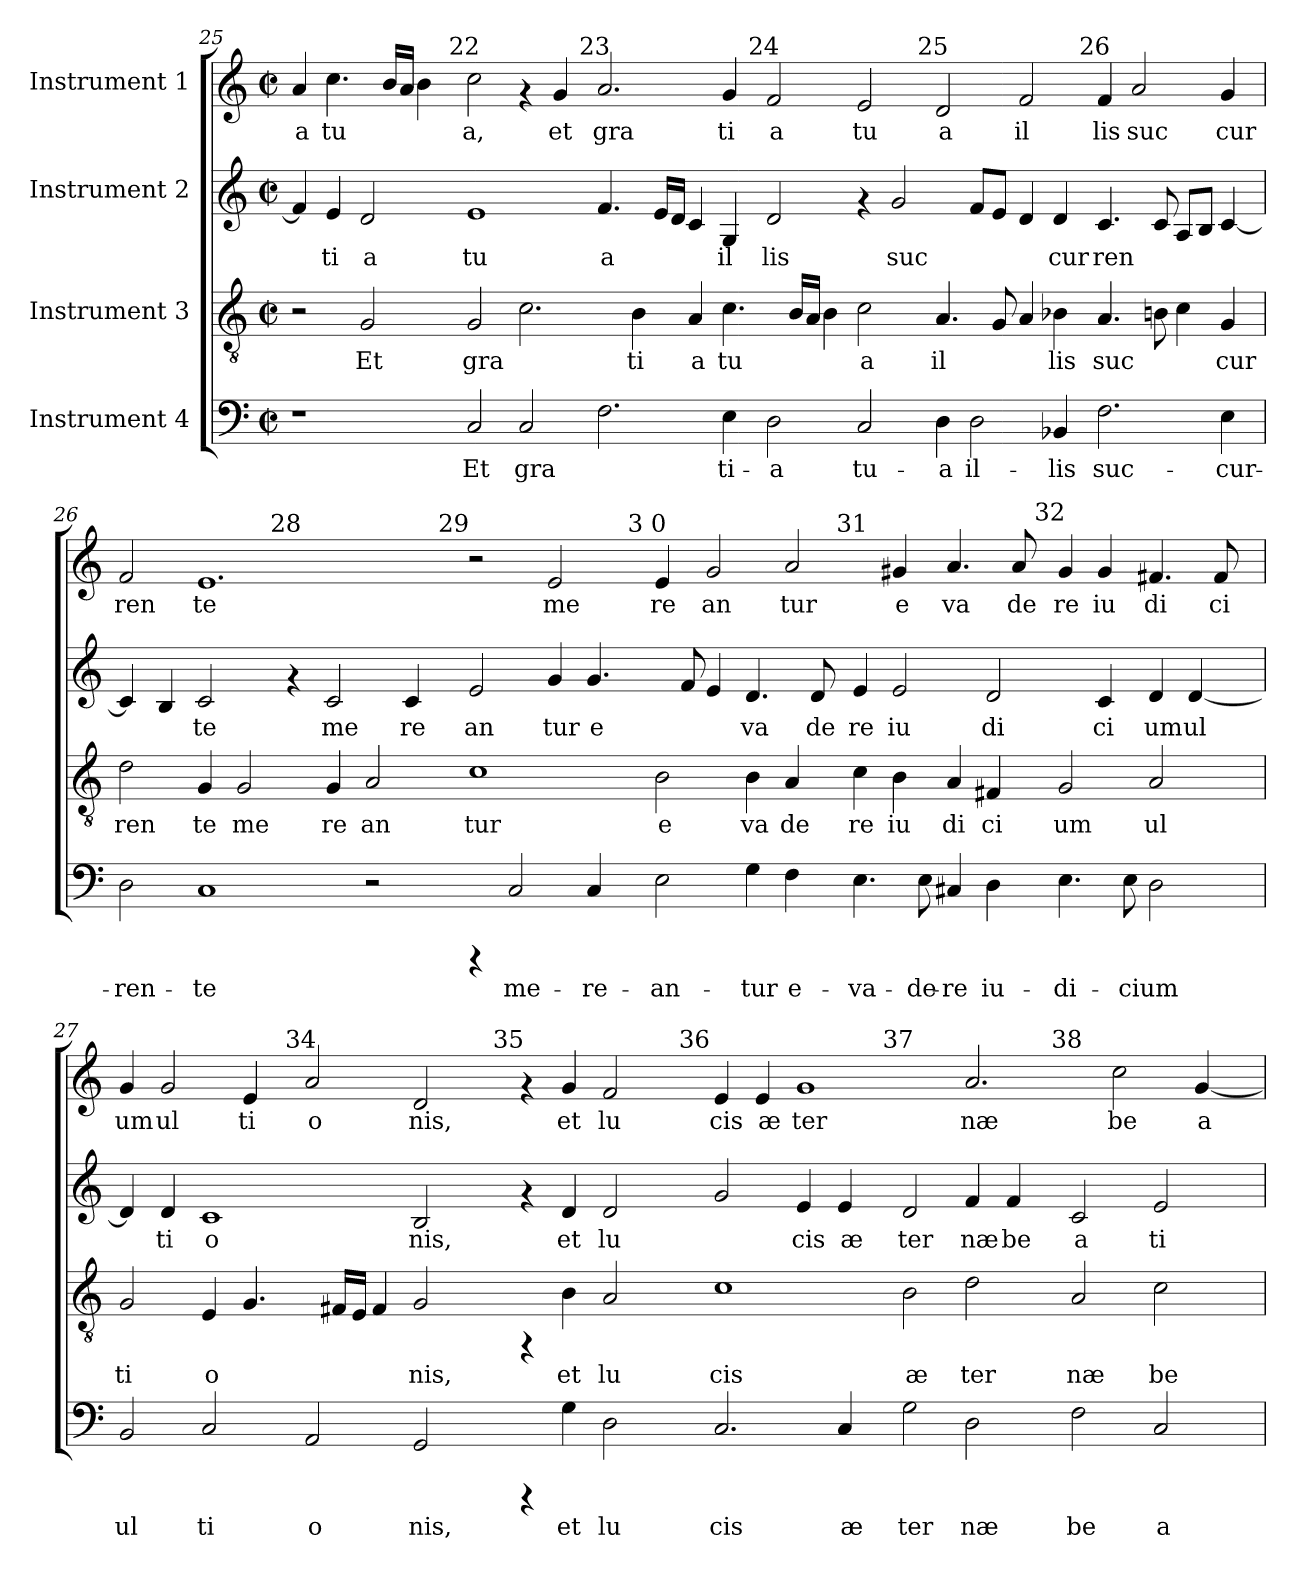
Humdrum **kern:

**kern	**text	**kern	**text	**kern	**text	**kern	**text
*part4	*part4	*part3	*part3	*part2	*part2	*part1	*part1
*staff4	*staff4	*staff3	*staff3	*staff2	*staff2	*staff1	*staff1
*I"Instrument 4	*	*I"Instrument 3	*	*I"Instrument 2	*	*I"Instrument 1	*
!!LO:LB:g=z
*clefF4	*	*clefGv2	*	*clefG2	*	*clefG2	*
*k[]	*	*k[]	*	*k[]	*	*k[]	*
*C:	*	*C:	*	*C:	*	*C:	*
*M2/2	*	*M2/2	*	*M2/2	*	*M2/2	*
*met(c|)	*	*met(c|)	*	*met(c|)	*	*met(c|)	*
=25	=25	=25	=25	=25	=25	=25	=25
!	!	!	!	!	!LO:LY:b	!	!LO:LY:b
*	*	*	*	*	*	*^	*
1r	.	2r	.	4f/]	.	4a/	2ryy	-a
!	!	!	!	!	!LO:LY:b	!	!	!LO:LY:b
.	.	.	.	4e/	ti	4.cc\	.	tu
!	!	!	!LO:LY:b	!	!LO:LY:b	!	!	!
.	.	2G/	Et	2d/	a	.	4ryy	.
!	!	!	!	!	!	!	!	!LO:LY:b
.	.	.	.	.	.	16b/L	.	.
!	!	!	!	!	!	!	!	!LO:LY:b
.	.	.	.	.	.	16a/J	.	.
!	!	!	!	!	!	!	!	!LO:LY:b
.	.	.	.	.	.	4b\	8ryy	.
.	.	.	.	.	.	.	32ryy	.
!	!	!	!	!	!	!	!LO:TX:a:t=22	!
.	.	.	.	.	.	.	1ryy	.
!	!LO:LY:b	!	!LO:LY:b	!	!LO:LY:b	!	!	!LO:LY:b
2C/	Et	2G/	gra	1e	tu	2cc\	.	a,
!	!LO:LY:b	!	!LO:LY:b	!	!	!	!	!
2C/	gra-	2.c\	.	.	.	4rf	.	.
!	!	!	!	!	!	!	!	!LO:LY:b
.	.	.	.	.	.	4g/	.	et
!	!	!	!	!	!	!	!LO:TX:a:t=23	!
.	.	.	.	.	.	.	1ryy	.
!	!LO:LY:b	!	!	!	!LO:LY:b	!	!	!LO:LY:b
2.F\	--	.	.	4.f/	a	2.a/	.	gra
!	!	!	!LO:LY:b	!	!	!	!	!
.	.	4B\	ti	.	.	.	.	.
!	!	!	!	!	!LO:LY:b	!	!	!
.	.	.	.	16e/L	.	.	.	.
!	!	!	!	!	!LO:LY:b	!	!	!
.	.	.	.	16d/J	.	.	.	.
!	!	!	!LO:LY:b	!	!LO:LY:b	!	!	!
.	.	4A/	a	4c/	.	.	.	.
!	!LO:LY:b	!	!LO:LY:b	!	!LO:LY:b	!	!	!LO:LY:b
4E\	-ti-	4.c\	tu	4G/	il	4g/	.	ti
!	!	!	!	!	!	!	!LO:TX:a:t=24	!
.	.	.	.	.	.	.	1ryy	.
!	!LO:LY:b	!	!	!	!LO:LY:b	!	!	!LO:LY:b
2D\	-a	.	.	2d/	lis	2f/	.	a
!	!	!	!LO:LY:b	!	!	!	!	!
.	.	16B/L	.	.	.	.	.	.
!	!	!	!LO:LY:b	!	!	!	!	!
.	.	16A/J	.	.	.	.	.	.
!	!	!	!LO:LY:b	!	!	!	!	!
.	.	4B\	.	.	.	.	.	.
!	!LO:LY:b	!	!LO:LY:b	!	!	!	!	!LO:LY:b
2C/	tu-	2c\	a	4rf	.	2e/	.	tu
!	!	!	!	!	!LO:LY:b	!	!	!
.	.	.	.	2g/	suc	.	.	.
!	!	!	!	!	!	!	!LO:TX:a:t=25	!
.	.	.	.	.	.	.	1ryy	.
!	!LO:LY:b	!	!LO:LY:b	!	!	!	!	!LO:LY:b
4D\	-a	4.A/	il	.	.	2d/	.	a
!	!LO:LY:b	!	!	!	!LO:LY:b	!	!	!
2D\	il-	.	.	8f/L	.	.	.	.
!	!	!	!LO:LY:b	!	!LO:LY:b	!	!	!
.	.	8G/	.	8e/J	.	.	.	.
!	!	!	!LO:LY:b	!	!LO:LY:b	!	!	!LO:LY:b
.	.	4A/	.	4d/	.	2f/	.	il
!	!LO:LY:b	!	!LO:LY:b	!	!LO:LY:b	!	!	!
4BB-X/	-lis	4B-X\	lis	4d/	cur	.	.	.
!	!	!	!	!	!	!	!LO:TX:a:t=26	!
.	.	.	.	.	.	.	1ryy	.
!	!LO:LY:b	!	!LO:LY:b	!	!LO:LY:b	!	!	!LO:LY:b
2.F\	suc-	4.A/	suc	4.c/	ren	4f/	.	lis
!	!	!	!	!	!	!	!	!LO:LY:b
.	.	.	.	.	.	2a/	.	suc
!	!	!	!LO:LY:b	!	!LO:LY:b	!	!	!
.	.	8B\	.	8c/	.	.	.	.
!	!	!	!LO:LY:b	!	!LO:LY:b	!	!	!
.	.	4c\	.	8A/L	.	.	.	.
!	!	!	!	!	!LO:LY:b	!	!	!
.	.	.	.	8B/J	.	.	.	.
!	!LO:LY:b	!	!LO:LY:b	!	!LO:LY:b	!	!	!LO:LY:b
4E\	-cur-	4G/	cur	[<4c/	.	4g/	.	cur
.	.	.	.	.	.	.	16.ryy	.
!!LO:LB:g=z
=26	=26	=26	=26	=26	=26	=26	=26	=26
!	!LO:LY:b	!	!LO:LY:b	!	!LO:LY:b	!	!	!LO:LY:b
*	*	*	*	*	*	*^	*^	*
*	*	*	*	*	*	*	*	*^	*	*
2D\	-ren-	2d\	ren	4c/]	.	2f/	2...ryy	1ryy	1ryy	1ryy	ren
!	!	!	!	!	!LO:LY:b	!	!	!	!	!	!
.	.	.	.	4B/	.	.	.	.	.	.	.
!	!LO:LY:b	!	!LO:LY:b	!	!LO:LY:b	!	!	!	!	!	!LO:LY:b
1C	-te	4G/	te	2c/	te	1.e	.	.	.	.	te
!	!	!	!LO:LY:b	!	!	!	!	!	!	!	!
.	.	2G/	me	.	.	.	.	.	.	.	.
!	!	!	!	!	!	!	!LO:TX:a:t=28	!	!	!	!
.	.	.	.	.	.	.	1ryy	.	.	.	.
.	.	.	.	4rf	.	.	.	2ryy	1ryy	1ryy	.
!	!	!	!LO:LY:b	!	!LO:LY:b	!	!	!	!	!	!
.	.	4G/	re	2c/	me	.	.	.	.	.	.
!	!	!	!LO:LY:b	!	!	!	!	!	!	!	!
2r	.	2A/	an	.	.	.	.	4ryy	.	.	.
!	!	!	!	!	!LO:LY:b	!	!	!	!	!	!
.	.	.	.	4c/	re	.	.	8ryy	.	.	.
.	.	.	.	.	.	.	.	64ryy	.	.	.
!	!	!	!	!	!	!	!	!LO:TX:a:t=29	!	!	!
.	.	.	.	.	.	.	.	1ryy	.	.	.
.	.	.	.	.	.	.	1ryy	.	.	.	.
!	!	!	!LO:LY:b	!	!LO:LY:b	!	!	!	!	!	!
4rCCC	.	1c	tur	2e/	an	2r	.	.	2ryy	1ryy	.
!	!LO:LY:b	!	!	!	!	!	!	!	!	!	!
2C/	me-	.	.	.	.	.	.	.	.	.	.
!	!	!	!	!	!LO:LY:b	!	!	!	!	!	!LO:LY:b
.	.	.	.	4g/	tur	2e/	.	.	4ryy	.	me
!	!LO:LY:b	!	!	!	!LO:LY:b	!	!	!	!	!	!
4C/	-re-	.	.	4.g/	e	.	.	.	8ryy	.	.
.	.	.	.	.	.	.	.	.	32ryy	.	.
.	.	.	.	.	.	.	.	1ryy	.	.	.
!	!	!	!	!	!	!	!	!	!LO:TX:a:t=3 0	!	!
.	.	.	.	.	.	.	.	.	1ryy	.	.
.	.	.	.	.	.	.	1ryy	.	.	.	.
!	!LO:LY:b	!	!LO:LY:b	!	!	!	!	!	!	!	!LO:LY:b
2E\	-an-	2B\	e	.	.	4e/	.	.	.	1ryy	re
!	!	!	!	!	!LO:LY:b	!	!	!	!	!	!
.	.	.	.	8f/	.	.	.	.	.	.	.
!	!	!	!	!	!LO:LY:b	!	!	!	!	!	!LO:LY:b
.	.	.	.	4e/	.	2g/	.	.	.	.	an
!	!LO:LY:b	!	!LO:LY:b	!	!LO:LY:b	!	!	!	!	!	!
4G\	-tur	4B\	va	4.d/	va	.	.	.	.	.	.
!	!LO:LY:b	!	!LO:LY:b	!	!	!	!	!	!	!	!LO:LY:b
4F\	e-	4A/	de	.	.	2a/	.	.	.	.	tur
!	!	!	!	!	!LO:LY:b	!	!	!	!	!	!
.	.	.	.	8d/	de	.	.	.	.	.	.
.	.	.	.	.	.	.	.	1ryy	.	.	.
.	.	.	.	.	.	.	.	.	1ryy	.	.
!	!	!	!	!	!	!	!LO:TX:a:t=31	!	!	!	!
.	.	.	.	.	.	.	1ryy	.	.	.	.
!	!LO:LY:b	!	!LO:LY:b	!	!LO:LY:b	!	!	!	!	!	!
4.E\	-va-	4c\	re	4e/	re	.	.	.	.	2ryy	.
!	!	!	!LO:LY:b	!	!LO:LY:b	!	!	!	!	!	!LO:LY:b
.	.	4B\	iu	2e/	iu	4g#X/	.	.	.	.	e
!	!LO:LY:b	!	!	!	!	!	!	!	!	!	!
8E\	-de-	.	.	.	.	.	.	.	.	.	.
!	!LO:LY:b	!	!LO:LY:b	!	!	!	!	!	!	!	!LO:LY:b
4C#X/	-re	4A/	di	.	.	4.a/	.	.	.	4ryy	va
!	!LO:LY:b	!	!LO:LY:b	!	!LO:LY:b	!	!	!	!	!	!
4D\	iu-	4F#X/	ci	2d/	di	.	.	.	.	8ryy	.
!	!	!	!	!	!	!	!	!	!	!	!LO:LY:b
.	.	.	.	.	.	8a/	.	.	.	32.ryy	de
.	.	.	.	.	.	.	.	1ryy	.	.	.
.	.	.	.	.	.	.	.	.	1ryy	.	.
!	!	!	!	!	!	!	!	!	!	!LO:TX:a:t=32	!
.	.	.	.	.	.	.	.	.	.	1ryy	.
.	.	.	.	.	.	.	1ryy	.	.	.	.
!	!LO:LY:b	!	!LO:LY:b	!	!	!	!	!	!	!	!LO:LY:b
4.E\	-di-	2G/	um	.	.	4g#/	.	.	.	.	re
!	!	!	!	!	!LO:LY:b	!	!	!	!	!	!LO:LY:b
.	.	.	.	4c/	ci	4g#/	.	.	.	.	iu
!	!LO:LY:b	!	!	!	!	!	!	!	!	!	!
8E\	-cium	.	.	.	.	.	.	.	.	.	.
!	!LO:LY:b	!	!LO:LY:b	!	!LO:LY:b	!	!	!	!	!	!LO:LY:b
2D\	.	2A/	ul	4d/	um	4.f#X/	.	.	.	.	di
!	!	!	!	!	!LO:LY:b	!	!	!	!	!	!
.	.	.	.	[<4d/	ul	.	.	.	.	.	.
!	!	!	!	!	!	!	!	!	!	!	!LO:LY:b
.	.	.	.	.	.	8f#/	.	.	.	.	ci
.	.	.	.	.	.	.	.	16..ryy	.	.	.
.	.	.	.	.	.	.	.	.	16.ryy	.	.
.	.	.	.	.	.	.	.	.	.	16ryy	.
.	.	.	.	.	.	.	16ryy	.	.	.	.
.	.	.	.	.	.	.	.	.	.	64ryy	.
!!LO:LB:g=z
=27	=27	=27	=27	=27	=27	=27	=27	=27	=27	=27	=27
!	!LO:LY:b	!	!LO:LY:b	!	!LO:LY:b	!	!	!	!	!	!LO:LY:b
*	*	*	*	*	*	*	*	*	*v	*v	*
2BB/	ul	2G/	ti	4d/]	.	4g/	2ryy	1ryy	1ryy	um
!	!	!	!	!	!LO:LY:b	!	!	!	!	!LO:LY:b
.	.	.	.	4d/	ti	2g/	.	.	.	ul
!	!LO:LY:b	!	!LO:LY:b	!	!LO:LY:b	!	!	!	!	!
2C/	ti	4E/	o	1c	o	.	4ryy	.	.	.
!	!	!	!LO:LY:b	!	!	!	!	!	!	!LO:LY:b
.	.	4.G/	.	.	.	4e/	8ryy	.	.	ti
.	.	.	.	.	.	.	32.ryy	.	.	.
!	!	!	!	!	!	!	!LO:TX:a:t=34	!	!	!
.	.	.	.	.	.	.	1ryy	.	.	.
!	!LO:LY:b	!	!	!	!	!	!	!	!	!LO:LY:b
2AA/	o	.	.	.	.	2a/	.	2ryy	1ryy	o
!	!	!	!LO:LY:b	!	!	!	!	!	!	!
.	.	16F#/L	.	.	.	.	.	.	.	.
!	!	!	!LO:LY:b	!	!	!	!	!	!	!
.	.	16E/J	.	.	.	.	.	.	.	.
!	!	!	!LO:LY:b	!	!	!	!	!	!	!
.	.	4F#/	.	.	.	.	.	.	.	.
!	!LO:LY:b	!	!LO:LY:b	!	!LO:LY:b	!	!	!	!	!LO:LY:b
2GG/	nis,	2G/	nis,	2B/	nis,	2d/	.	4ryy	.	nis,
.	.	.	.	.	.	.	.	8ryy	.	.
.	.	.	.	.	.	.	.	32ryy	.	.
!	!	!	!	!	!	!	!	!LO:TX:a:t=35	!	!
.	.	.	.	.	.	.	.	1ryy	.	.
.	.	.	.	.	.	.	1ryy	.	.	.
4rCCC	.	4rFF	.	4rf	.	4rf	.	.	2ryy	.
!	!LO:LY:b	!	!LO:LY:b	!	!LO:LY:b	!	!	!	!	!LO:LY:b
4G\	et	4B\	et	4d/	et	4g/	.	.	.	et
!	!LO:LY:b	!	!LO:LY:b	!	!LO:LY:b	!	!	!	!	!LO:LY:b
2D\	lu	2A/	lu	2d/	lu	2f/	.	.	4ryy	lu
.	.	.	.	.	.	.	.	.	8ryy	.
.	.	.	.	.	.	.	.	.	64ryy	.
!	!	!	!	!	!	!	!	!	!LO:TX:a:t=36	!
.	.	.	.	.	.	.	.	.	1ryy	.
.	.	.	.	.	.	.	.	1ryy	.	.
.	.	.	.	.	.	.	1ryy	.	.	.
!	!LO:LY:b	!	!LO:LY:b	!	!LO:LY:b	!	!	!	!	!LO:LY:b
2.C/	cis	1c	cis	2g/	.	4e/	.	.	.	cis
!	!	!	!	!	!	!	!	!	!	!LO:LY:b
.	.	.	.	.	.	4e/	.	.	.	æ
!	!	!	!	!	!LO:LY:b	!	!	!	!	!LO:LY:b
.	.	.	.	4e/	cis	1g	.	.	.	ter
!	!LO:LY:b	!	!	!	!LO:LY:b	!	!	!	!	!
4C/	æ	.	.	4e/	æ	.	.	.	.	.
.	.	.	.	.	.	.	.	.	1ryy	.
.	.	.	.	.	.	.	.	1ryy	.	.
!	!	!	!	!	!	!	!LO:TX:a:t=37	!	!	!
.	.	.	.	.	.	.	1ryy	.	.	.
!	!LO:LY:b	!	!LO:LY:b	!	!LO:LY:b	!	!	!	!	!
2G\	ter	2B\	æ	2d/	ter	.	.	.	.	.
!	!LO:LY:b	!	!LO:LY:b	!	!LO:LY:b	!	!	!	!	!LO:LY:b
2D\	næ	2d\	ter	4f/	næ	2.a/	.	.	.	næ
!	!	!	!	!	!LO:LY:b	!	!	!	!	!
.	.	.	.	4f/	be	.	.	.	.	.
.	.	.	.	.	.	.	.	.	1ryy	.
.	.	.	.	.	.	.	.	1ryy	.	.
!	!	!	!	!	!	!	!LO:TX:a:t=38	!	!	!
.	.	.	.	.	.	.	1ryy	.	.	.
!	!LO:LY:b	!	!LO:LY:b	!	!LO:LY:b	!	!	!	!	!
2F\	be	2A/	næ	2c/	a	.	.	.	.	.
!	!	!	!	!	!	!	!	!	!	!LO:LY:b
.	.	.	.	.	.	2cc\	.	.	.	be
!	!LO:LY:b	!	!LO:LY:b	!	!LO:LY:b	!	!	!	!	!
2C/	a	2c\	be	2e/	ti	.	.	.	.	.
!	!	!	!	!	!	!	!	!	!	!LO:LY:b
.	.	.	.	.	.	[>4g/	.	.	.	a
.	.	.	.	.	.	.	.	.	16..ryy	.
.	.	.	.	.	.	.	.	16.ryy	.	.
.	.	.	.	.	.	.	16ryy	.	.	.
.	.	.	.	.	.	.	64ryy	.	.	.
*	*	*	*	*	*	*v	*v	*v	*v	*
=	=	=	=	=	=	=	=
*-	*-	*-	*-	*-	*-	*-	*-
